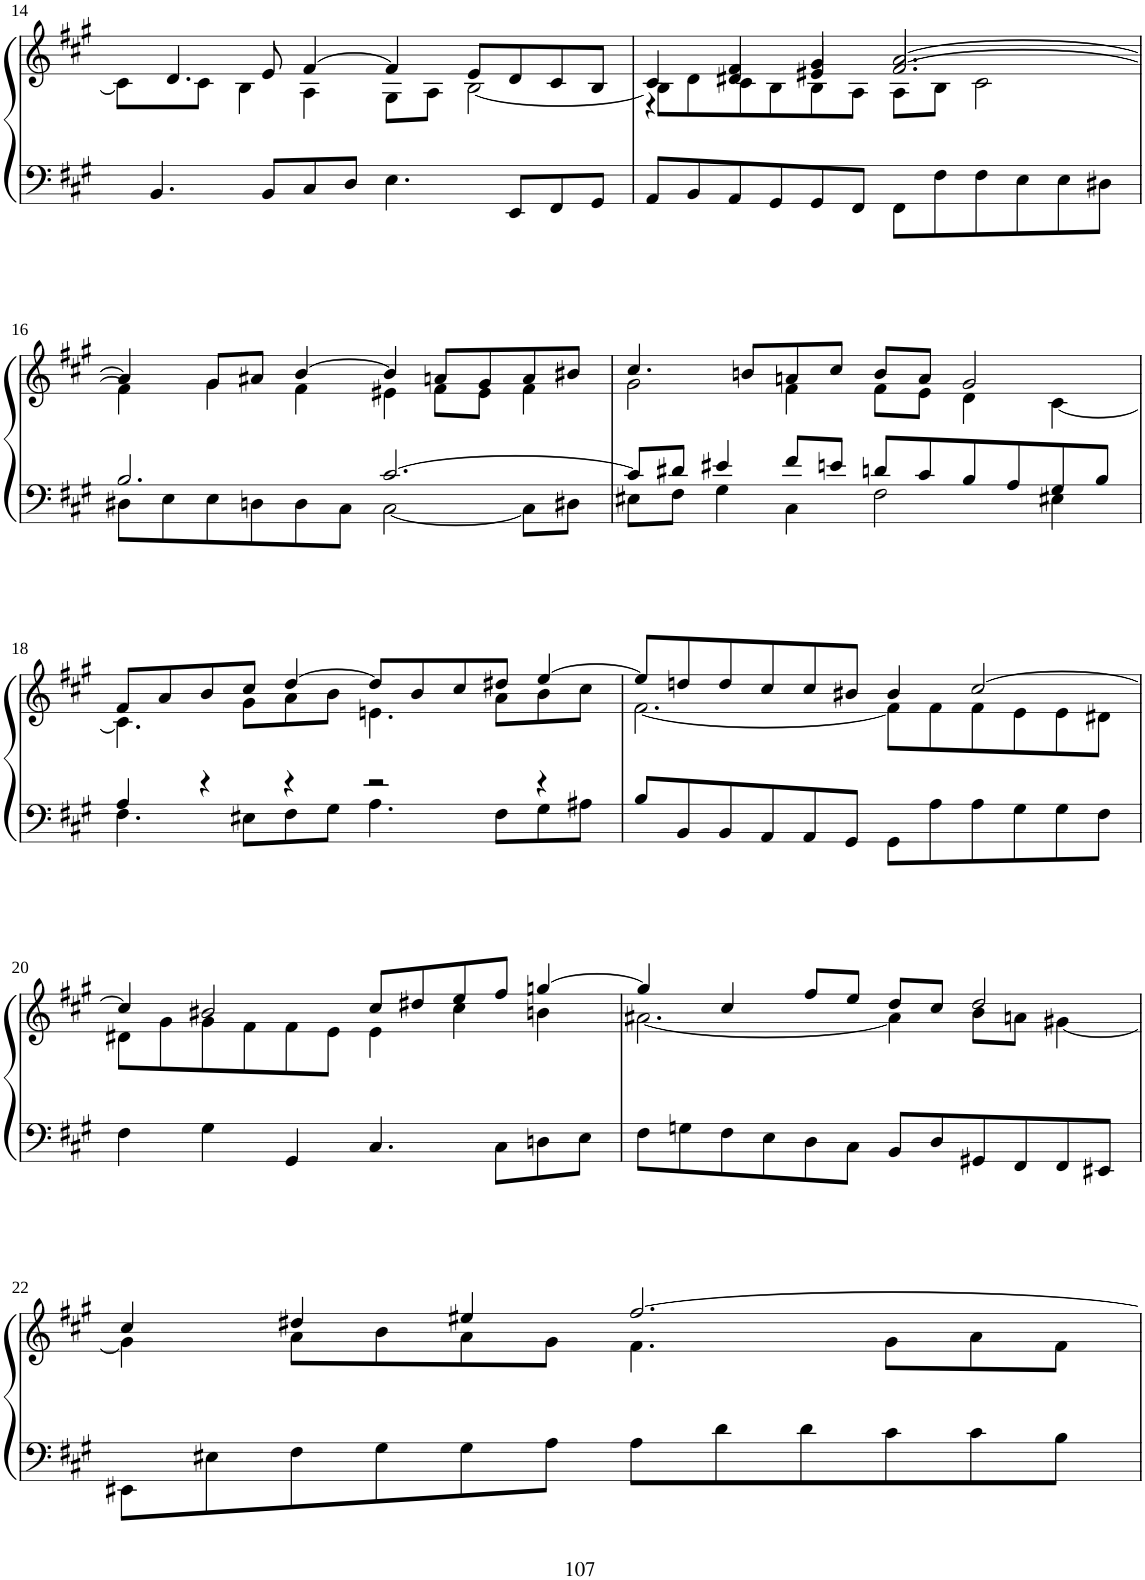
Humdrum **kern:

**kern	**kern
*part1	*part1
*staff2	*staff1
*I"Piano	*
*I'Pno	*
!!LO:PB:g=z
*clefF4	*clefG2
*k[f#c#g#]	*k[f#c#g#]
*M6/4	*M6/4
=14	=14
*	*^
4.BB/	4.d/	8c#\L]
.	.	8c#\J
.	.	4B\
8BB/L	8e/	.
8C#/	[4f#/	4A\
8D/J	.	.
4.E\	4f#/]	8G#\L
.	.	8A\J
.	8e/L	[2B\
8EE/L	8d/	.
8FF#/	8c#/	.
8GG#/J	8B/J	.
=15	=15	=15
*	*	*^
8AA/L	4c#/	8B\L]	4r
8BB/	.	8d\	.
8AA/	4d#X/	8c#\	4f#/
8GG#/	.	8B\	.
8GG#/	4e#X/	8B\	4g#/
8FF#/J	.	8A\J	.
8FF#\L	[2.f#/	8A\L	[2.a/
8F#\	.	8B\J	.
8F#\	.	2c#\	.
8E\	.	.	.
8E\	.	.	.
8D#X\J	.	.	.
*	*	*v	*v
!!LO:LB:g=z
=16	=16	=16
*^	*	*
2.B/	8D#X\L	4f#\]	4a/]
.	8E\	.	.
.	8E\	4g#\	8g#/L
.	8Dn\	.	8a#X/J
.	8D\	4f#\	[4b/
.	8C#\J	.	.
[2.c#/	[2C#\	4e#X\	4b/]
.	.	8f#\L	8an/L
.	.	8e#\J	8g#/
.	8C#\L]	4f#\	8a/
.	8D#X\J	.	8b#X/J
=17	=17	=17	=17
8c#/L]	8E#X\L	4.cc#/	2g#\
8d#X/J	8F#\J	.	.
4e#X/	4G#\	.	.
.	.	8bn/L	.
8f#/L	4C#\	8an/	4f#\
8en/J	.	8cc#/J	.
8dn/L	2F#\	8b/L	8f#\L
8c#/	.	8a/J	8e\J
8B/	.	2g#/	4d\
8A/	.	.	.
8G#/	4E#X\	.	[4c#\
8B/J	.	.	.
!!LO:LB:g=z	!!
=18	=18	=18	=18
4A/	4.F#\	8f#/L	4.c#\]
.	.	8a/	.
4r	.	8b/	.
.	8E#X\L	8cc#/J	8g#\L
4r	8F#\	[4dd/	8a\
.	8G#\J	.	8b\J
2r	4.A\	8dd/L]	4.en\
.	.	8b/	.
.	.	8cc#/	.
.	8F#\L	8dd#X/J	8a\L
4r	8G#\	[4ee/	8b\
.	8A#X\J	.	8cc#\J
*v	*v	*	*
=19	=19	=19
8B/L	8ee/L]	[2.f#\
8BB/	8ddn/	.
8BB/	8dd/	.
8AA/	8cc#/	.
8AA/	8cc#/	.
8GG#/J	8b#X/J	.
8GG#\L	4b#/	8f#\L]
8A\	.	8f#\
8A\	[2cc#/	8f#\
8G#\	.	8e\
8G#\	.	8e\
8F#\J	.	8d#X\J
!!LO:LB:g=z	!!
=20	=20	=20
4F#\	4cc#/]	8d#X\L
.	.	8g#\
4G#\	2b#X/	8g#\
.	.	8f#\
4GG#/	.	8f#\
.	.	8e\J
4.C#/	8cc#/L	4e\
.	8dd#X/	.
.	8ee/	4cc#\
8C#\L	8ff#/J	.
8Dn\	[4ggn/	4bn\
8E\J	.	.
=21	=21	=21
8F#\L	4gg/]	[2.a#X\
8Gn\	.	.
8F#\	4cc#/	.
8E\	.	.
8D\	8ff#/L	.
8C#\J	8ee/J	.
8BB/L	8dd/L	4a#\]
8D/	8cc#/J	.
8GG#X/	2dd/	8b\L
8FF#/	.	8an\J
8FF#/	.	[4g#X\
8EE#X/J	.	.
!!LO:LB:g=z	!!
=22	=22	=22
8EE#X\L	4cc#/	4g#\]
8E#X\	.	.
8F#\	4dd#X/	8a\L
8G#\	.	8b\
8G#\	4ee#X/	8a\
8A\J	.	8g#\J
8A\L	[2.ff#/	4.f#\
8d\	.	.
8d\	.	.
8c#\	.	8g#\L
8c#\	.	8a\
8B\J	.	8f#\J
*	*v	*v
=	=
*-	*-
